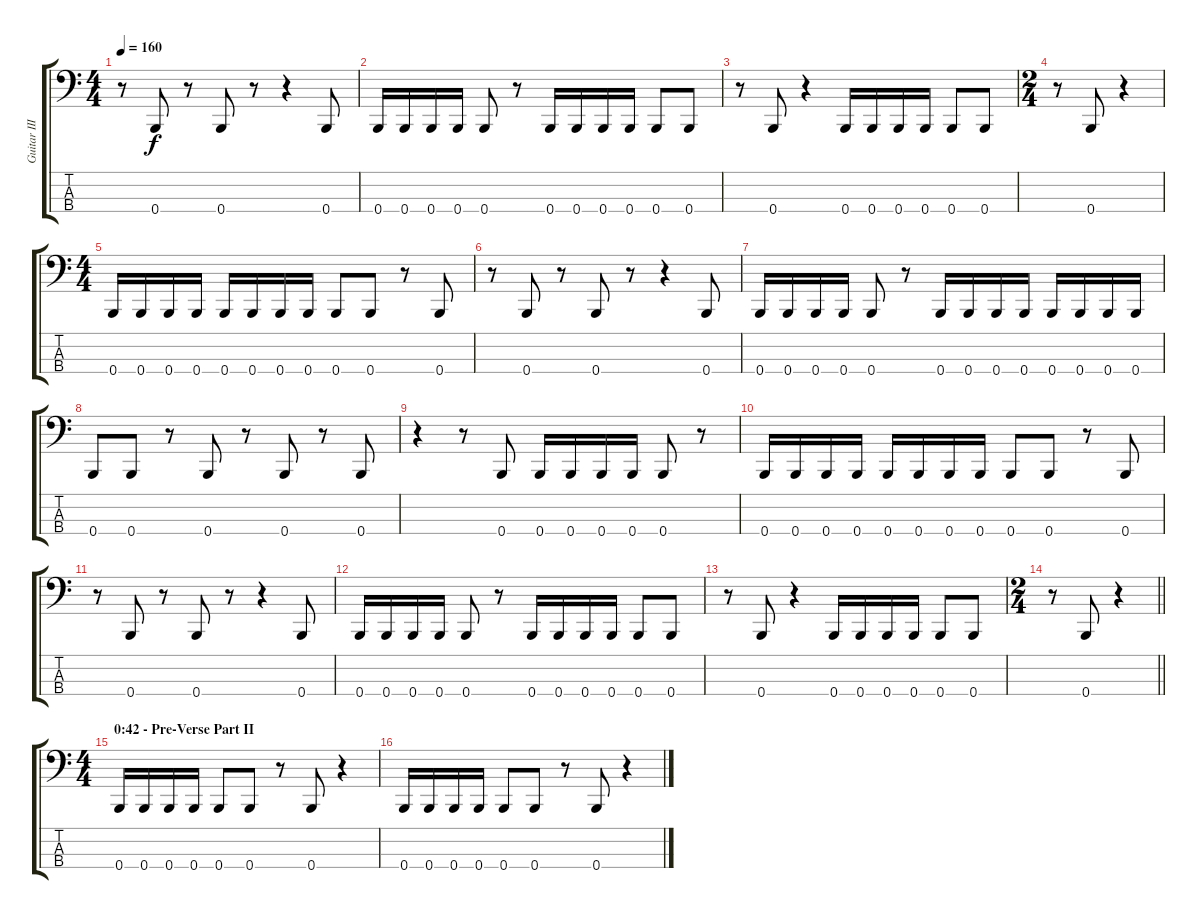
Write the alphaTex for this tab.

\track ("Guitar III - Bass" "Guitar III") {instrument electricbassfinger}
\staff {score tabs}
\tuning (D2 A1 E1 B0) {hide}
\ts (4 4)
\tempo 160
\clef f4
\ks c
r.8{dy f} 0.4.8 r.8 0.4.8 r.8 r.4 0.4.8 |
0.4.16 0.4.16 0.4.16 0.4.16 0.4.8 r.8 0.4.16 0.4.16 0.4.16 0.4.16 0.4.8 0.4.8 |
r.8 0.4.8 r.4 0.4.16 0.4.16 0.4.16 0.4.16 0.4.8 0.4.8 |
\ts (2 4)
r.8 0.4.8 r.4 |
\ts (4 4)
0.4.16 0.4.16 0.4.16 0.4.16 0.4.16 0.4.16 0.4.16 0.4.16 0.4.8 0.4.8 r.8 0.4.8 |
r.8 0.4.8 r.8 0.4.8 r.8 r.4 0.4.8 |
0.4.16 0.4.16 0.4.16 0.4.16 0.4.8 r.8 0.4.16 0.4.16 0.4.16 0.4.16 0.4.16 0.4.16 0.4.16 0.4.16 |
0.4.8 0.4.8 r.8 0.4.8 r.8 0.4.8 r.8 0.4.8 |
r.4 r.8 0.4.8 0.4.16 0.4.16 0.4.16 0.4.16 0.4.8 r.8 |
0.4.16 0.4.16 0.4.16 0.4.16 0.4.16 0.4.16 0.4.16 0.4.16 0.4.8 0.4.8 r.8 0.4.8 |
r.8 0.4.8 r.8 0.4.8 r.8 r.4 0.4.8 |
0.4.16 0.4.16 0.4.16 0.4.16 0.4.8 r.8 0.4.16 0.4.16 0.4.16 0.4.16 0.4.8 0.4.8 |
r.8 0.4.8 r.4 0.4.16 0.4.16 0.4.16 0.4.16 0.4.8 0.4.8 |
\ts (2 4)
\barLineRight lightlight
r.8 0.4.8 r.4 |
\ts (4 4)
\section ("" "0:42 - Pre-Verse Part II")
0.4.16 0.4.16 0.4.16 0.4.16 0.4.8 0.4.8 r.8 0.4.8 r.4 |
0.4.16 0.4.16 0.4.16 0.4.16 0.4.8 0.4.8 r.8 0.4.8 r.4
